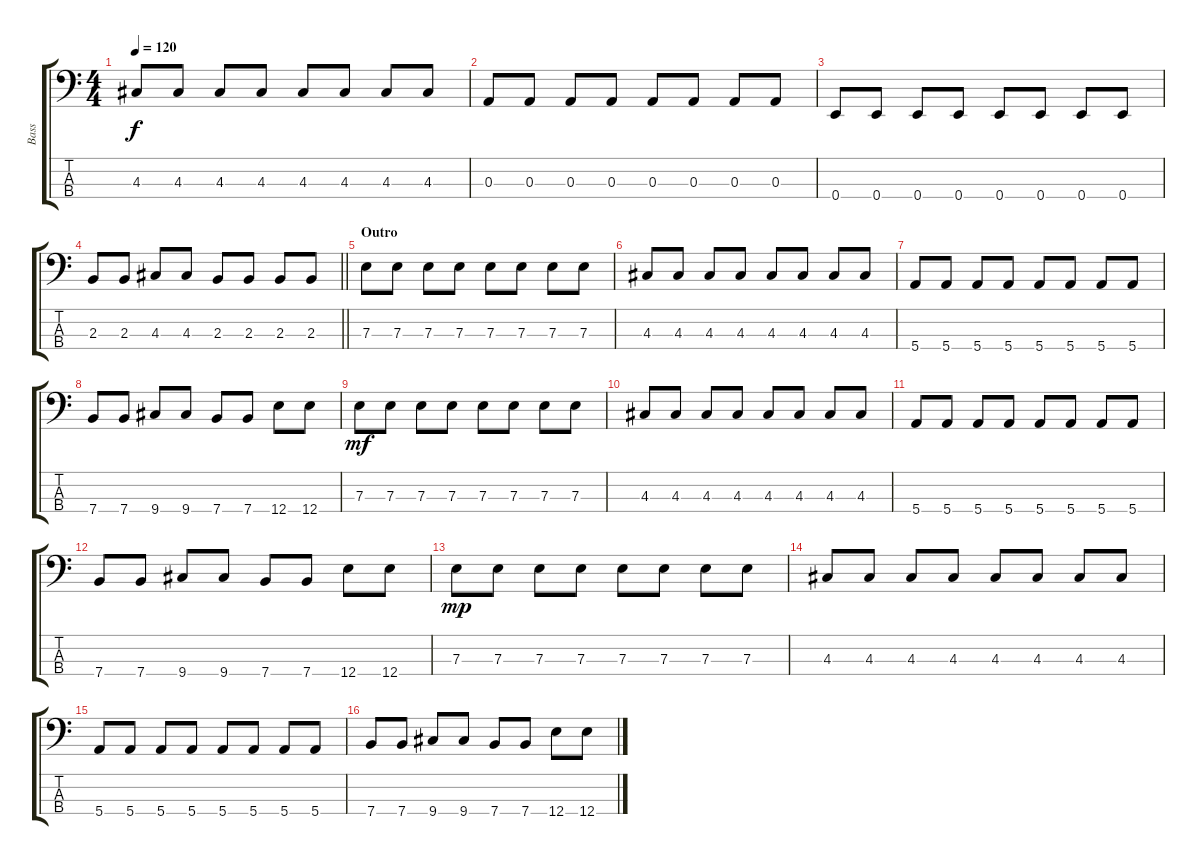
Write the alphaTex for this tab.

\track ("Bass" "Bass") {instrument electricbassfinger}
\staff {score tabs}
\tuning (G2 D2 A1 E1) {hide}
\ts (4 4)
\tempo 120
\clef f4
\ks c
4.3.8{dy f} 4.3.8 4.3.8 4.3.8 4.3.8 4.3.8 4.3.8 4.3.8 |
0.3.8 0.3.8 0.3.8 0.3.8 0.3.8 0.3.8 0.3.8 0.3.8 |
0.4.8 0.4.8 0.4.8 0.4.8 0.4.8 0.4.8 0.4.8 0.4.8 |
\barLineRight lightlight
2.3.8 2.3.8 4.3.8 4.3.8 2.3.8 2.3.8 2.3.8 2.3.8 |
\section ("" "Outro")
7.3.8 7.3.8 7.3.8 7.3.8 7.3.8 7.3.8 7.3.8 7.3.8 |
4.3.8 4.3.8 4.3.8 4.3.8 4.3.8 4.3.8 4.3.8 4.3.8 |
5.4.8 5.4.8 5.4.8 5.4.8 5.4.8 5.4.8 5.4.8 5.4.8 |
7.4.8 7.4.8 9.4.8 9.4.8 7.4.8 7.4.8 12.4.8 12.4.8 |
7.3.8{dy mf} 7.3.8 7.3.8 7.3.8 7.3.8 7.3.8 7.3.8 7.3.8 |
4.3.8 4.3.8 4.3.8 4.3.8 4.3.8 4.3.8 4.3.8 4.3.8 |
5.4.8 5.4.8 5.4.8 5.4.8 5.4.8 5.4.8 5.4.8 5.4.8 |
7.4.8 7.4.8 9.4.8 9.4.8 7.4.8 7.4.8 12.4.8 12.4.8 |
7.3.8{dy mp} 7.3.8 7.3.8 7.3.8 7.3.8 7.3.8 7.3.8 7.3.8 |
4.3.8 4.3.8 4.3.8 4.3.8 4.3.8 4.3.8 4.3.8 4.3.8 |
5.4.8 5.4.8 5.4.8 5.4.8 5.4.8 5.4.8 5.4.8 5.4.8 |
7.4.8 7.4.8 9.4.8 9.4.8 7.4.8 7.4.8 12.4.8 12.4.8
